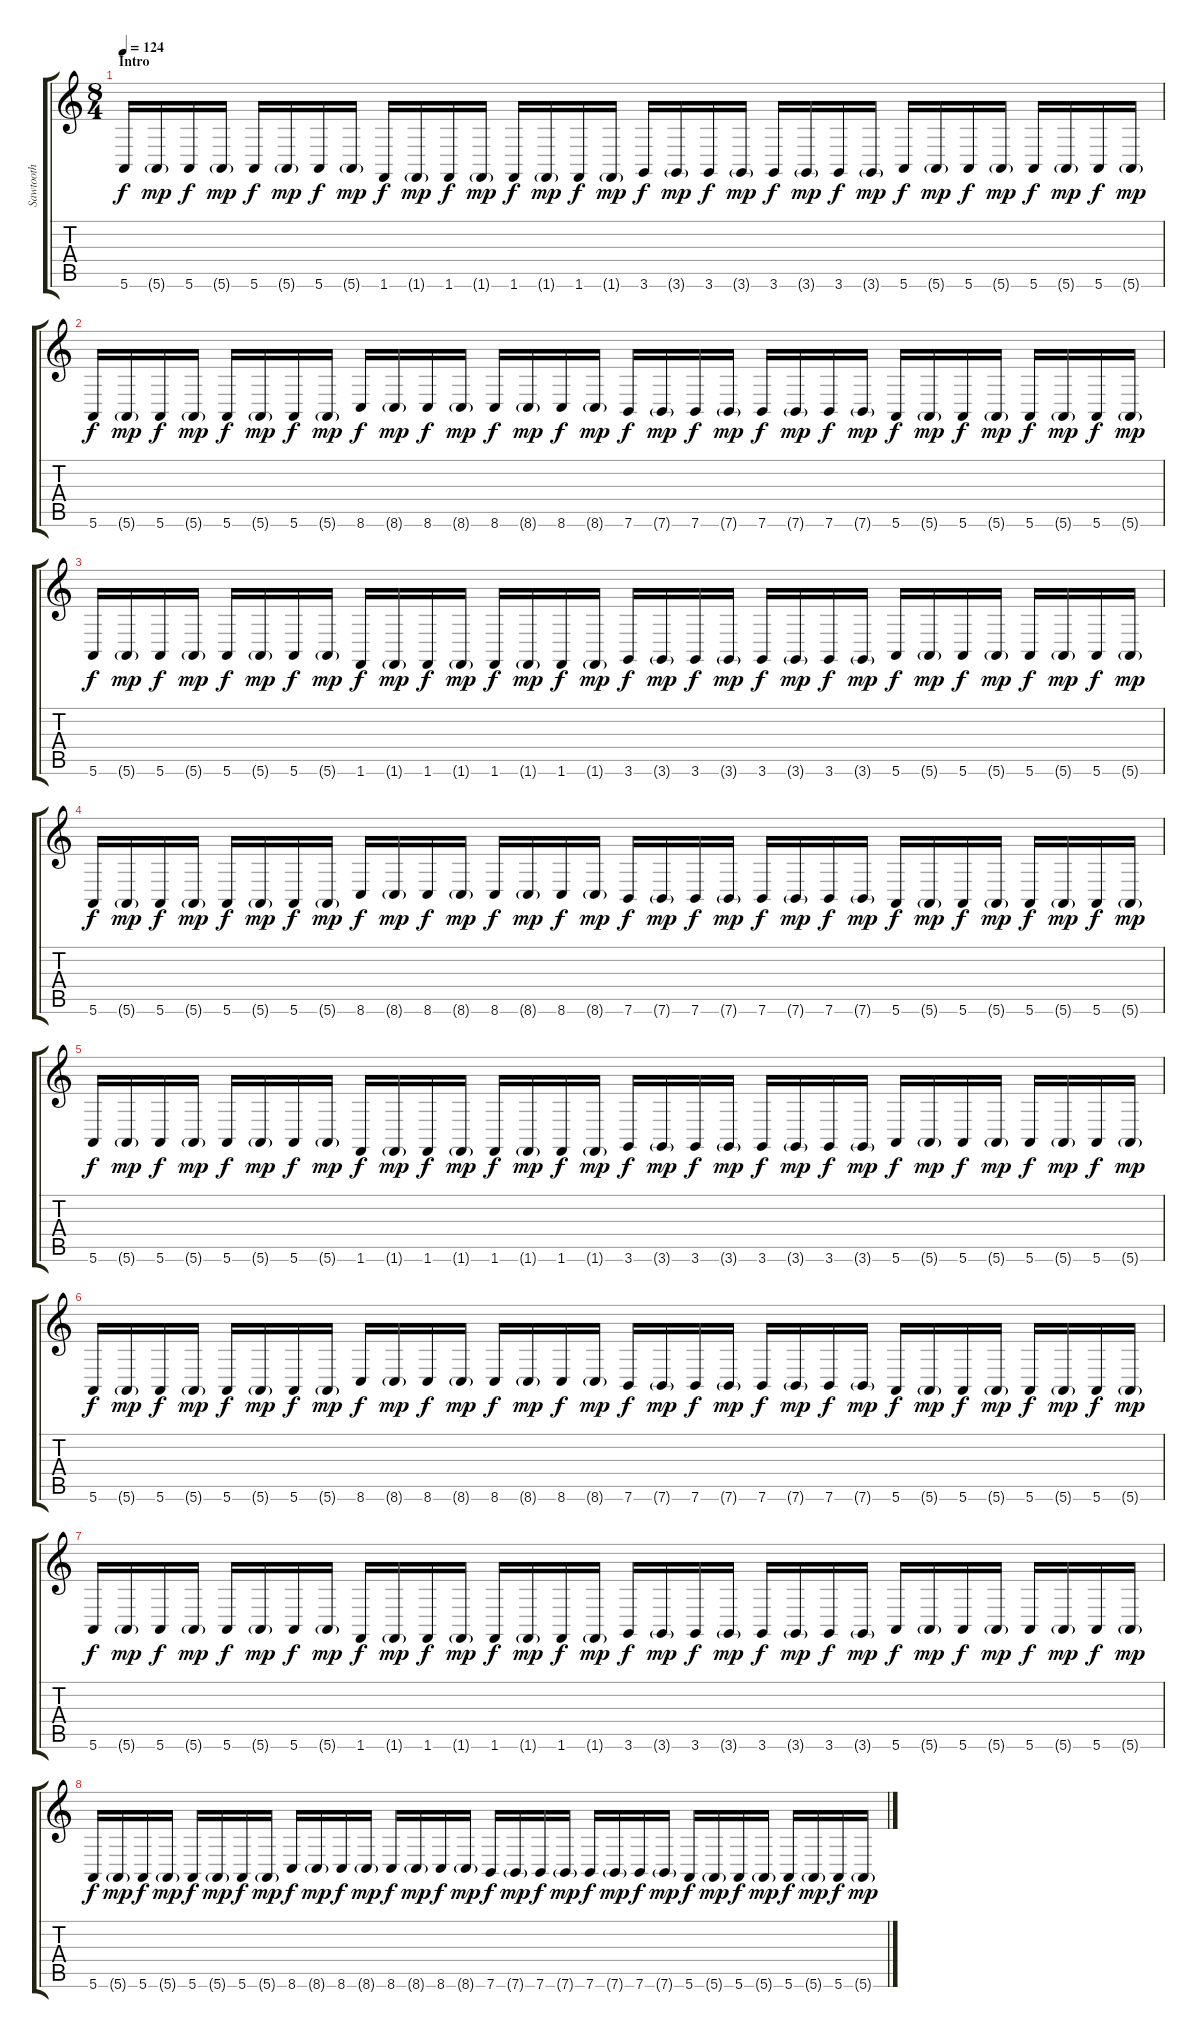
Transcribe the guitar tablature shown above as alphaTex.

\track ("Sawtooth" "Sawtooth") {instrument lead2sawtooth}
\staff {score tabs}
\tuning (E4 B3 G3 D3 A2 E2) {hide}
\ts (8 4)
\section ("" "Intro")
\tempo 124
\clef g2
\ks c
5.6.16{dy f instrument lead2sawtooth} 5.6{g}.16{dy mp} 5.6.16{dy f} 5.6{g}.16{dy mp} 5.6.16{dy f} 5.6{g}.16{dy mp} 5.6.16{dy f} 5.6{g}.16{dy mp} 1.6.16{dy f} 1.6{g}.16{dy mp} 1.6.16{dy f} 1.6{g}.16{dy mp} 1.6.16{dy f} 1.6{g}.16{dy mp} 1.6.16{dy f} 1.6{g}.16{dy mp} 3.6.16{dy f} 3.6{g}.16{dy mp} 3.6.16{dy f} 3.6{g}.16{dy mp} 3.6.16{dy f} 3.6{g}.16{dy mp} 3.6.16{dy f} 3.6{g}.16{dy mp} 5.6.16{dy f} 5.6{g}.16{dy mp} 5.6.16{dy f} 5.6{g}.16{dy mp} 5.6.16{dy f} 5.6{g}.16{dy mp} 5.6.16{dy f} 5.6{g}.16{dy mp} |
5.6.16{dy f} 5.6{g}.16{dy mp} 5.6.16{dy f} 5.6{g}.16{dy mp} 5.6.16{dy f} 5.6{g}.16{dy mp} 5.6.16{dy f} 5.6{g}.16{dy mp} 8.6.16{dy f} 8.6{g}.16{dy mp} 8.6.16{dy f} 8.6{g}.16{dy mp} 8.6.16{dy f} 8.6{g}.16{dy mp} 8.6.16{dy f} 8.6{g}.16{dy mp} 7.6.16{dy f} 7.6{g}.16{dy mp} 7.6.16{dy f} 7.6{g}.16{dy mp} 7.6.16{dy f} 7.6{g}.16{dy mp} 7.6.16{dy f} 7.6{g}.16{dy mp} 5.6.16{dy f} 5.6{g}.16{dy mp} 5.6.16{dy f} 5.6{g}.16{dy mp} 5.6.16{dy f} 5.6{g}.16{dy mp} 5.6.16{dy f} 5.6{g}.16{dy mp} |
5.6.16{dy f} 5.6{g}.16{dy mp} 5.6.16{dy f} 5.6{g}.16{dy mp} 5.6.16{dy f} 5.6{g}.16{dy mp} 5.6.16{dy f} 5.6{g}.16{dy mp} 1.6.16{dy f} 1.6{g}.16{dy mp} 1.6.16{dy f} 1.6{g}.16{dy mp} 1.6.16{dy f} 1.6{g}.16{dy mp} 1.6.16{dy f} 1.6{g}.16{dy mp} 3.6.16{dy f} 3.6{g}.16{dy mp} 3.6.16{dy f} 3.6{g}.16{dy mp} 3.6.16{dy f} 3.6{g}.16{dy mp} 3.6.16{dy f} 3.6{g}.16{dy mp} 5.6.16{dy f} 5.6{g}.16{dy mp} 5.6.16{dy f} 5.6{g}.16{dy mp} 5.6.16{dy f} 5.6{g}.16{dy mp} 5.6.16{dy f} 5.6{g}.16{dy mp} |
5.6.16{dy f} 5.6{g}.16{dy mp} 5.6.16{dy f} 5.6{g}.16{dy mp} 5.6.16{dy f} 5.6{g}.16{dy mp} 5.6.16{dy f} 5.6{g}.16{dy mp} 8.6.16{dy f} 8.6{g}.16{dy mp} 8.6.16{dy f} 8.6{g}.16{dy mp} 8.6.16{dy f} 8.6{g}.16{dy mp} 8.6.16{dy f} 8.6{g}.16{dy mp} 7.6.16{dy f} 7.6{g}.16{dy mp} 7.6.16{dy f} 7.6{g}.16{dy mp} 7.6.16{dy f} 7.6{g}.16{dy mp} 7.6.16{dy f} 7.6{g}.16{dy mp} 5.6.16{dy f} 5.6{g}.16{dy mp} 5.6.16{dy f} 5.6{g}.16{dy mp} 5.6.16{dy f} 5.6{g}.16{dy mp} 5.6.16{dy f} 5.6{g}.16{dy mp} |
5.6.16{dy f} 5.6{g}.16{dy mp} 5.6.16{dy f} 5.6{g}.16{dy mp} 5.6.16{dy f} 5.6{g}.16{dy mp} 5.6.16{dy f} 5.6{g}.16{dy mp} 1.6.16{dy f} 1.6{g}.16{dy mp} 1.6.16{dy f} 1.6{g}.16{dy mp} 1.6.16{dy f} 1.6{g}.16{dy mp} 1.6.16{dy f} 1.6{g}.16{dy mp} 3.6.16{dy f} 3.6{g}.16{dy mp} 3.6.16{dy f} 3.6{g}.16{dy mp} 3.6.16{dy f} 3.6{g}.16{dy mp} 3.6.16{dy f} 3.6{g}.16{dy mp} 5.6.16{dy f} 5.6{g}.16{dy mp} 5.6.16{dy f} 5.6{g}.16{dy mp} 5.6.16{dy f} 5.6{g}.16{dy mp} 5.6.16{dy f} 5.6{g}.16{dy mp} |
5.6.16{dy f} 5.6{g}.16{dy mp} 5.6.16{dy f} 5.6{g}.16{dy mp} 5.6.16{dy f} 5.6{g}.16{dy mp} 5.6.16{dy f} 5.6{g}.16{dy mp} 8.6.16{dy f} 8.6{g}.16{dy mp} 8.6.16{dy f} 8.6{g}.16{dy mp} 8.6.16{dy f} 8.6{g}.16{dy mp} 8.6.16{dy f} 8.6{g}.16{dy mp} 7.6.16{dy f} 7.6{g}.16{dy mp} 7.6.16{dy f} 7.6{g}.16{dy mp} 7.6.16{dy f} 7.6{g}.16{dy mp} 7.6.16{dy f} 7.6{g}.16{dy mp} 5.6.16{dy f} 5.6{g}.16{dy mp} 5.6.16{dy f} 5.6{g}.16{dy mp} 5.6.16{dy f} 5.6{g}.16{dy mp} 5.6.16{dy f} 5.6{g}.16{dy mp} |
5.6.16{dy f} 5.6{g}.16{dy mp} 5.6.16{dy f} 5.6{g}.16{dy mp} 5.6.16{dy f} 5.6{g}.16{dy mp} 5.6.16{dy f} 5.6{g}.16{dy mp} 1.6.16{dy f} 1.6{g}.16{dy mp} 1.6.16{dy f} 1.6{g}.16{dy mp} 1.6.16{dy f} 1.6{g}.16{dy mp} 1.6.16{dy f} 1.6{g}.16{dy mp} 3.6.16{dy f} 3.6{g}.16{dy mp} 3.6.16{dy f} 3.6{g}.16{dy mp} 3.6.16{dy f} 3.6{g}.16{dy mp} 3.6.16{dy f} 3.6{g}.16{dy mp} 5.6.16{dy f} 5.6{g}.16{dy mp} 5.6.16{dy f} 5.6{g}.16{dy mp} 5.6.16{dy f} 5.6{g}.16{dy mp} 5.6.16{dy f} 5.6{g}.16{dy mp} |
5.6.16{dy f} 5.6{g}.16{dy mp} 5.6.16{dy f} 5.6{g}.16{dy mp} 5.6.16{dy f} 5.6{g}.16{dy mp} 5.6.16{dy f} 5.6{g}.16{dy mp} 8.6.16{dy f} 8.6{g}.16{dy mp} 8.6.16{dy f} 8.6{g}.16{dy mp} 8.6.16{dy f} 8.6{g}.16{dy mp} 8.6.16{dy f} 8.6{g}.16{dy mp} 7.6.16{dy f} 7.6{g}.16{dy mp} 7.6.16{dy f} 7.6{g}.16{dy mp} 7.6.16{dy f} 7.6{g}.16{dy mp} 7.6.16{dy f} 7.6{g}.16{dy mp} 5.6.16{dy f} 5.6{g}.16{dy mp} 5.6.16{dy f} 5.6{g}.16{dy mp} 5.6.16{dy f} 5.6{g}.16{dy mp} 5.6.16{dy f} 5.6{g}.16{dy mp}
